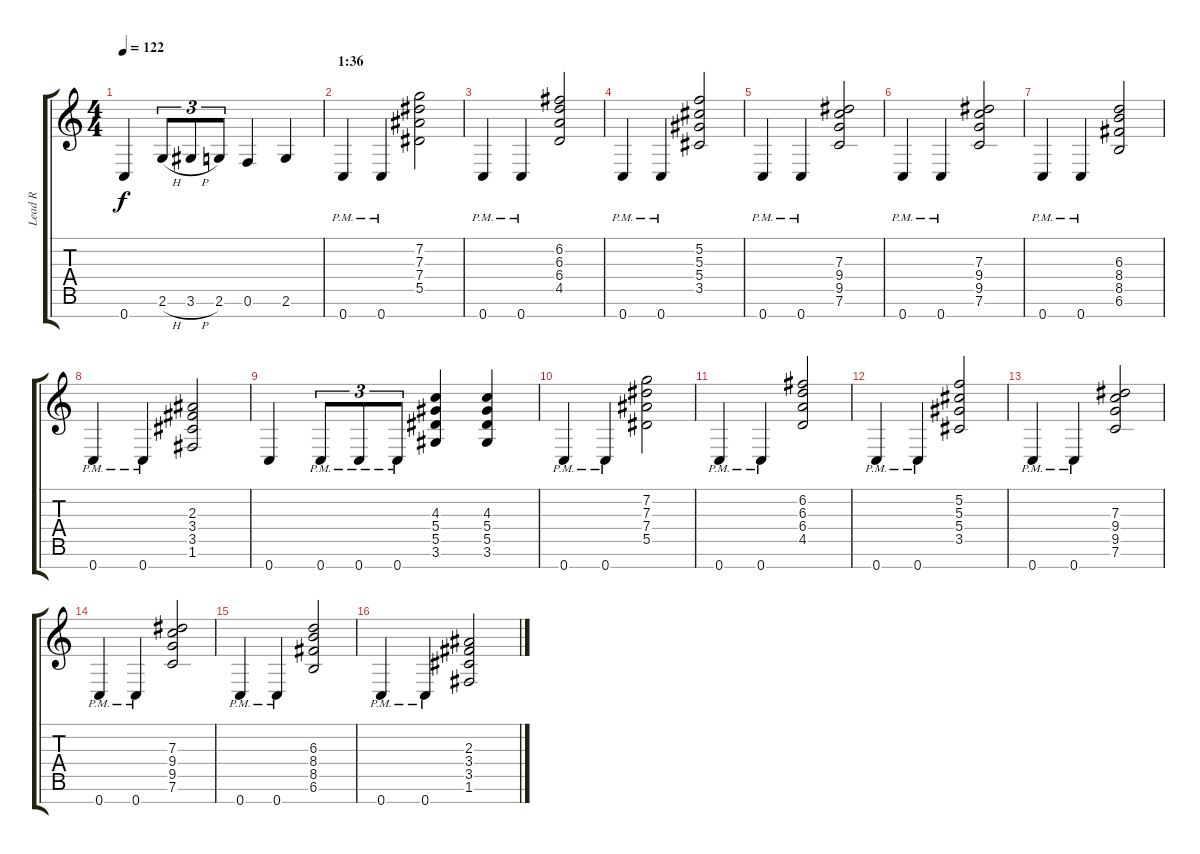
\track ("Lead R" "Lead R") {instrument overdrivenguitar}
\staff {score tabs}
\tuning (F4 C4 Ab3 Eb3 Bb2 F2 C2) {hide}
\ts (4 4)
\tempo 122
\clef g2
\ks c
0.7.4{dy f} 2.6{h}.8{tu (3 2)} 3.6{h}.8{tu (3 2)} 2.6.8{tu (3 2)} 0.6.4 2.6.4 |
\section ("" "1:36")
0.7{pm}.4 0.7{pm}.4 (7.2 7.3 7.4 5.5).2 |
0.7{pm}.4 0.7{pm}.4 (6.2 6.3 6.4 4.5).2 |
0.7{pm}.4 0.7{pm}.4 (5.2 5.3 5.4 3.5).2 |
0.7{pm}.4 0.7{pm}.4 (7.3 9.4 9.5 7.6).2 |
0.7{pm}.4 0.7{pm}.4 (7.3 9.4 9.5 7.6).2 |
0.7{pm}.4 0.7{pm}.4 (6.3 8.4 8.5 6.6).2 |
0.7{pm}.4 0.7{pm}.4 (2.3 3.4 3.5 1.6).2 |
0.7.4 0.7{pm}.8{tu (3 2)} 0.7{pm}.8{tu (3 2)} 0.7{pm}.8{tu (3 2)} (4.3 5.4 5.5 3.6).4 (4.3 5.4 5.5 3.6).4 |
0.7{pm}.4 0.7{pm}.4 (7.2 7.3 7.4 5.5).2 |
0.7{pm}.4 0.7{pm}.4 (6.2 6.3 6.4 4.5).2 |
0.7{pm}.4 0.7{pm}.4 (5.2 5.3 5.4 3.5).2 |
0.7{pm}.4 0.7{pm}.4 (7.3 9.4 9.5 7.6).2 |
0.7{pm}.4 0.7{pm}.4 (7.3 9.4 9.5 7.6).2 |
0.7{pm}.4 0.7{pm}.4 (6.3 8.4 8.5 6.6).2 |
0.7{pm}.4 0.7{pm}.4 (2.3 3.4 3.5 1.6).2
